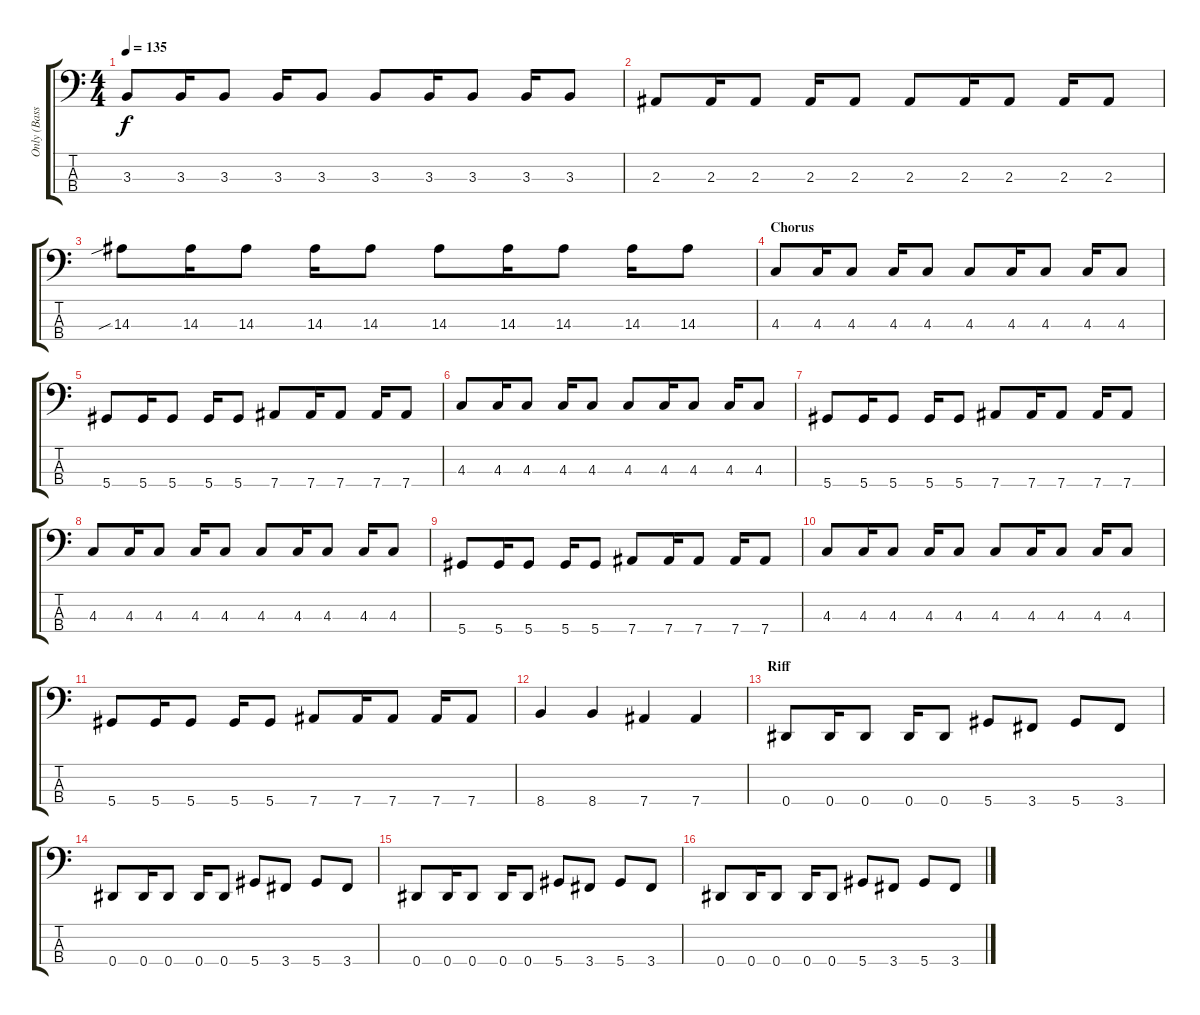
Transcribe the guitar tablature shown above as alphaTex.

\track ("Only (Bass)" "Only (Bass") {instrument electricbasspick}
\staff {score tabs}
\tuning (Gb2 Db2 Ab1 Eb1) {hide}
\ts (4 4)
\tempo 135
\clef f4
\ks c
3.3.8{dy f} 3.3.16 3.3.8 3.3.16 3.3.8 3.3.8 3.3.16 3.3.8 3.3.16 3.3.8 |
2.3.8 2.3.16 2.3.8 2.3.16 2.3.8 2.3.8 2.3.16 2.3.8 2.3.16 2.3.8 |
14.3{sib}.8 14.3.16 14.3.8 14.3.16 14.3.8 14.3.8 14.3.16 14.3.8 14.3.16 14.3.8 |
\section ("" "Chorus")
4.3.8 4.3.16 4.3.8 4.3.16 4.3.8 4.3.8 4.3.16 4.3.8 4.3.16 4.3.8 |
5.4.8 5.4.16 5.4.8 5.4.16 5.4.8 7.4.8 7.4.16 7.4.8 7.4.16 7.4.8 |
4.3.8 4.3.16 4.3.8 4.3.16 4.3.8 4.3.8 4.3.16 4.3.8 4.3.16 4.3.8 |
5.4.8 5.4.16 5.4.8 5.4.16 5.4.8 7.4.8 7.4.16 7.4.8 7.4.16 7.4.8 |
4.3.8 4.3.16 4.3.8 4.3.16 4.3.8 4.3.8 4.3.16 4.3.8 4.3.16 4.3.8 |
5.4.8 5.4.16 5.4.8 5.4.16 5.4.8 7.4.8 7.4.16 7.4.8 7.4.16 7.4.8 |
4.3.8 4.3.16 4.3.8 4.3.16 4.3.8 4.3.8 4.3.16 4.3.8 4.3.16 4.3.8 |
5.4.8 5.4.16 5.4.8 5.4.16 5.4.8 7.4.8 7.4.16 7.4.8 7.4.16 7.4.8 |
8.4.4 8.4.4 7.4.4 7.4.4 |
\section ("" "Riff")
0.4.8 0.4.16 0.4.8 0.4.16 0.4.8 5.4.8 3.4.8 5.4.8 3.4.8 |
0.4.8 0.4.16 0.4.8 0.4.16 0.4.8 5.4.8 3.4.8 5.4.8 3.4.8 |
0.4.8 0.4.16 0.4.8 0.4.16 0.4.8 5.4.8 3.4.8 5.4.8 3.4.8 |
0.4.8 0.4.16 0.4.8 0.4.16 0.4.8 5.4.8 3.4.8 5.4.8 3.4.8
